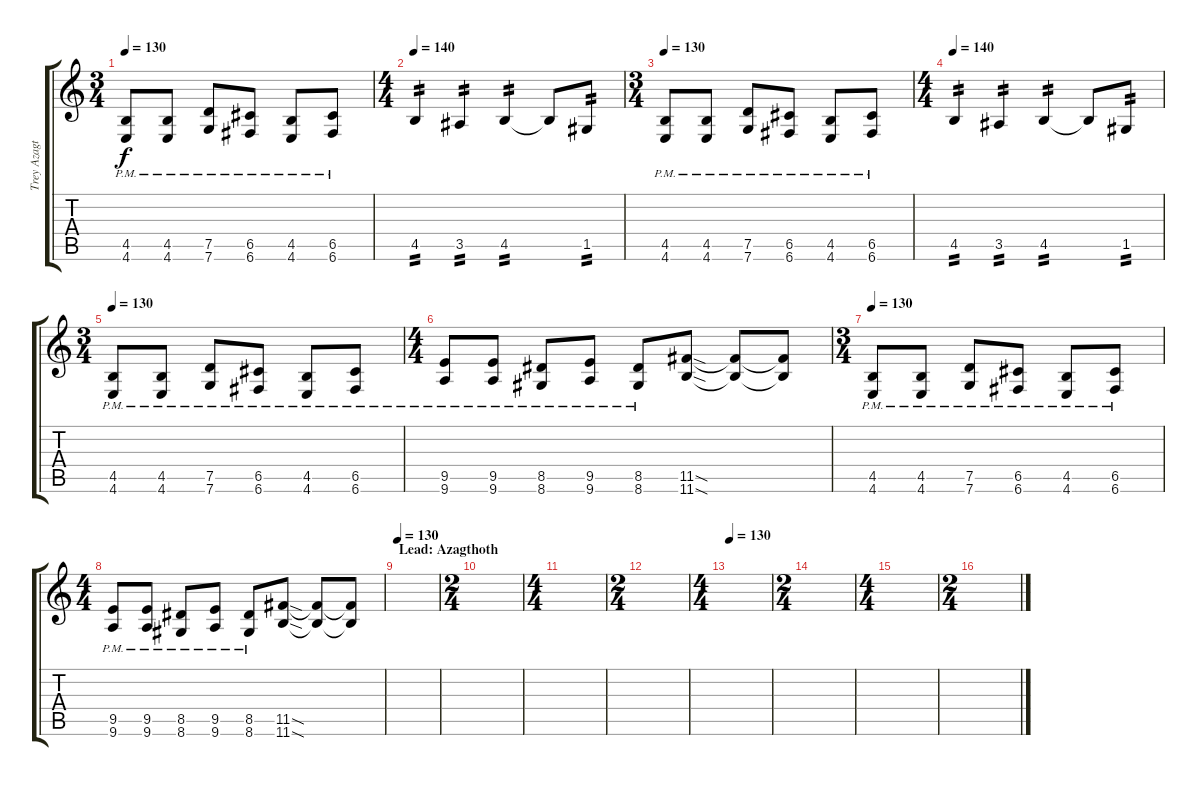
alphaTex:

\track ("Trey Azagthoth #1" "Trey Azagt") {instrument overdrivenguitar}
\staff {score tabs}
\tuning (D4 A3 F3 C3 G2 C2) {hide}
\ts (3 4)
\tempo 130
\clef g2
\ks c
(4.5{pm} 4.6{pm}).8{dy f} (4.5{pm} 4.6{pm}).8 (7.5{pm} 7.6{pm}).8 (6.5{pm} 6.6{pm}).8 (4.5{pm} 4.6{pm}).8 (6.5{pm} 6.6{pm}).8 |
\ts (4 4)
\tempo 140
4.5.4{tp 2} 3.5.4{tp 2} 4.5.4{tp 2} 4.5{t}.8 1.5.8{tp 2} |
\ts (3 4)
\tempo 130
(4.5{pm} 4.6{pm}).8 (4.5{pm} 4.6{pm}).8 (7.5{pm} 7.6{pm}).8 (6.5{pm} 6.6{pm}).8 (4.5{pm} 4.6{pm}).8 (6.5{pm} 6.6{pm}).8 |
\ts (4 4)
\tempo 140
4.5.4{tp 2} 3.5.4{tp 2} 4.5.4{tp 2} 4.5{t}.8 1.5.8{tp 2} |
\ts (3 4)
\tempo 130
(4.5{pm} 4.6{pm}).8 (4.5{pm} 4.6{pm}).8 (7.5{pm} 7.6{pm}).8 (6.5{pm} 6.6{pm}).8 (4.5{pm} 4.6{pm}).8 (6.5{pm} 6.6{pm}).8 |
\ts (4 4)
(9.5{pm} 9.6{pm}).8 (9.5{pm} 9.6{pm}).8 (8.5{pm} 8.6{pm}).8 (9.5{pm} 9.6{pm}).8 (8.5{pm} 8.6{pm}).8 (11.5{sod} 11.6{sod}).8 (11.5{t} 11.6{t}).8 (11.5{t} 11.6{t}).8 |
\ts (3 4)
\tempo 130
(4.5{pm} 4.6{pm}).8 (4.5{pm} 4.6{pm}).8 (7.5{pm} 7.6{pm}).8 (6.5{pm} 6.6{pm}).8 (4.5{pm} 4.6{pm}).8 (6.5{pm} 6.6{pm}).8 |
\ts (4 4)
(9.5{pm} 9.6{pm}).8 (9.5{pm} 9.6{pm}).8 (8.5{pm} 8.6{pm}).8 (9.5{pm} 9.6{pm}).8 (8.5{pm} 8.6{pm}).8 (11.5{sod} 11.6{sod}).8 (11.5{t} 11.6{t}).8 (11.5{t} 11.6{t}).8 |
\section ("" "Lead: Azagthoth")
\tempo 130
|
\ts (2 4)
|
\ts (4 4)
|
\ts (2 4)
|
\ts (4 4)
\tempo 130
|
\ts (2 4)
|
\ts (4 4)
|
\ts (2 4)
